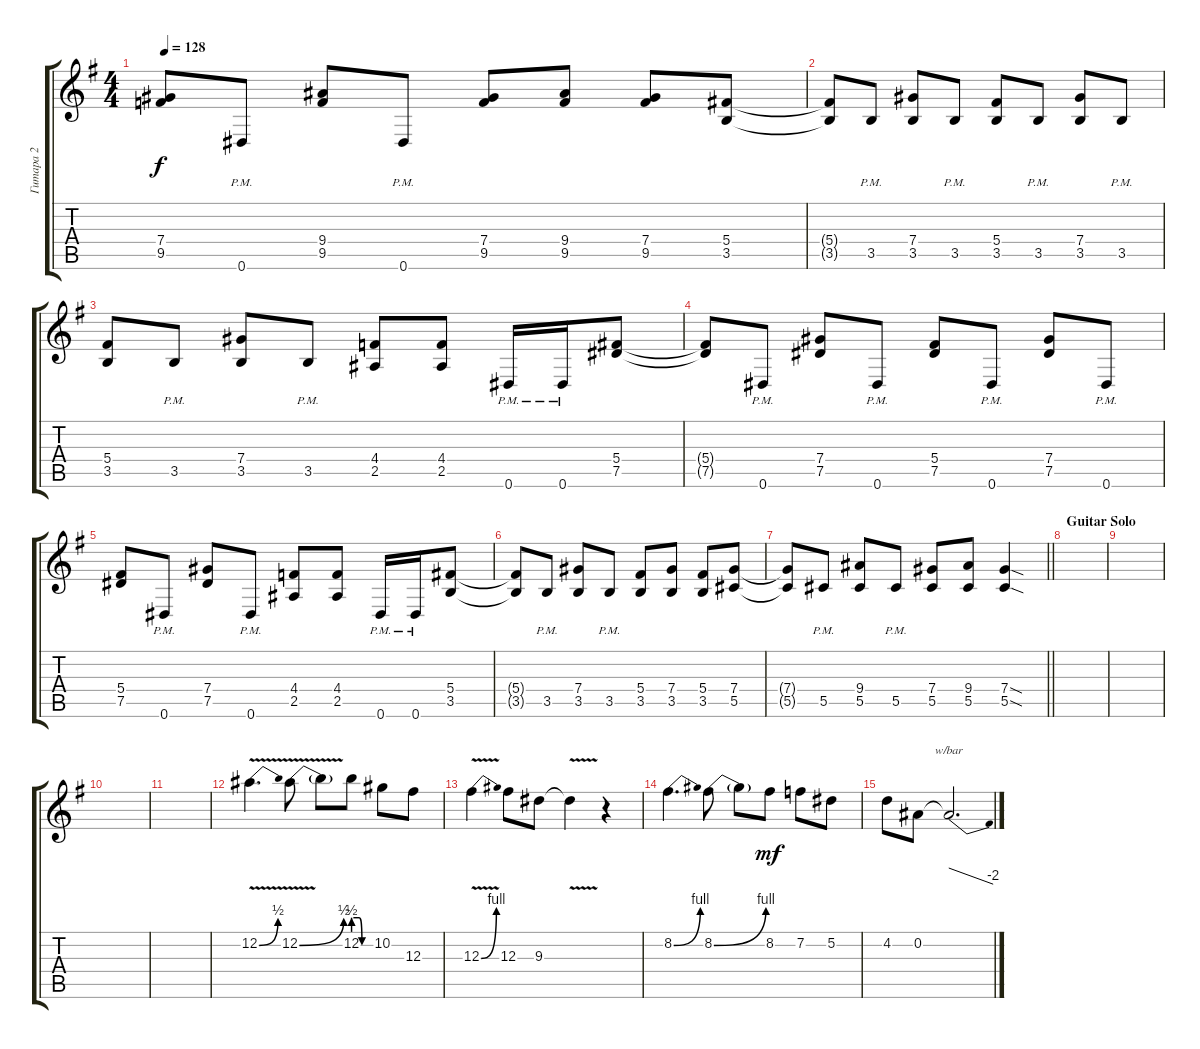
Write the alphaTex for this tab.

\track ("Гитара 2" "Гитара 2") {instrument distortionguitar}
\staff {score tabs}
\tuning (Eb4 Bb3 Gb3 Db3 Ab2 Eb2) {hide}
\ts (4 4)
\tempo 128
\clef g2
\ks eminor
(7.4{t} 9.5{t}).8{dy f} 0.6{pm}.8 (9.4 9.5).8 0.6{pm}.8 (7.4 9.5).8 (9.4 9.5).8 (7.4 9.5).8 (5.4 3.5).8 |
(5.4{t} 3.5{t}).8 3.5{pm}.8 (7.4 3.5).8 3.5{pm}.8 (5.4 3.5).8 3.5{pm}.8 (7.4 3.5).8 3.5{pm}.8 |
(5.4 3.5).8 3.5{pm}.8 (7.4 3.5).8 3.5{pm}.8 (4.4 2.5).8 (4.4 2.5).8 0.6{pm}.16 0.6{pm}.16 (5.4 7.5).8 |
(5.4{t} 7.5{t}).8 0.6{pm}.8 (7.4 7.5).8 0.6{pm}.8 (5.4 7.5).8 0.6{pm}.8 (7.4 7.5).8 0.6{pm}.8 |
(5.4 7.5).8 0.6{pm}.8 (7.4 7.5).8 0.6{pm}.8 (4.4 2.5).8 (4.4 2.5).8 0.6{pm}.16 0.6{pm}.16 (5.4 3.5).8 |
(5.4{t} 3.5{t}).8 3.5{pm}.8 (7.4 3.5).8 3.5{pm}.8 (5.4 3.5).8 (7.4 3.5).8 (5.4 3.5).8 (7.4 5.5).8 |
\barLineRight lightlight
(7.4{t} 5.5{t}).8 5.5{pm}.8 (9.4 5.5).8 5.5{pm}.8 (7.4 5.5).8 (9.4 5.5).8 (7.4{sod} 5.5{sod}).4 |
\section ("" "Guitar Solo")
|
|
|
|
12.2{be (bend 0 0 60 2) v}.4{d} 12.2{be (bend 0 0 60 2) v}.8 12.2{t}.8 12.2{be (custom 0 2 20 2 30 0 60 0)}.8 10.2.8 12.3.8 |
12.3{be (bend 0 0 60 4) v}.4 12.3.8 9.3.8 9.3{v t}.4 r.4 |
8.2{be (bend 0 0 60 4)}.4{d} 8.2{be (bend 0 0 60 4)}.8 8.2{t}.8 8.2.8{dy mf} 7.2.8 5.2.8 |
4.2.8 0.2.8 0.2{t}.2{d tbe (dive default 0 0 60 -8)}
